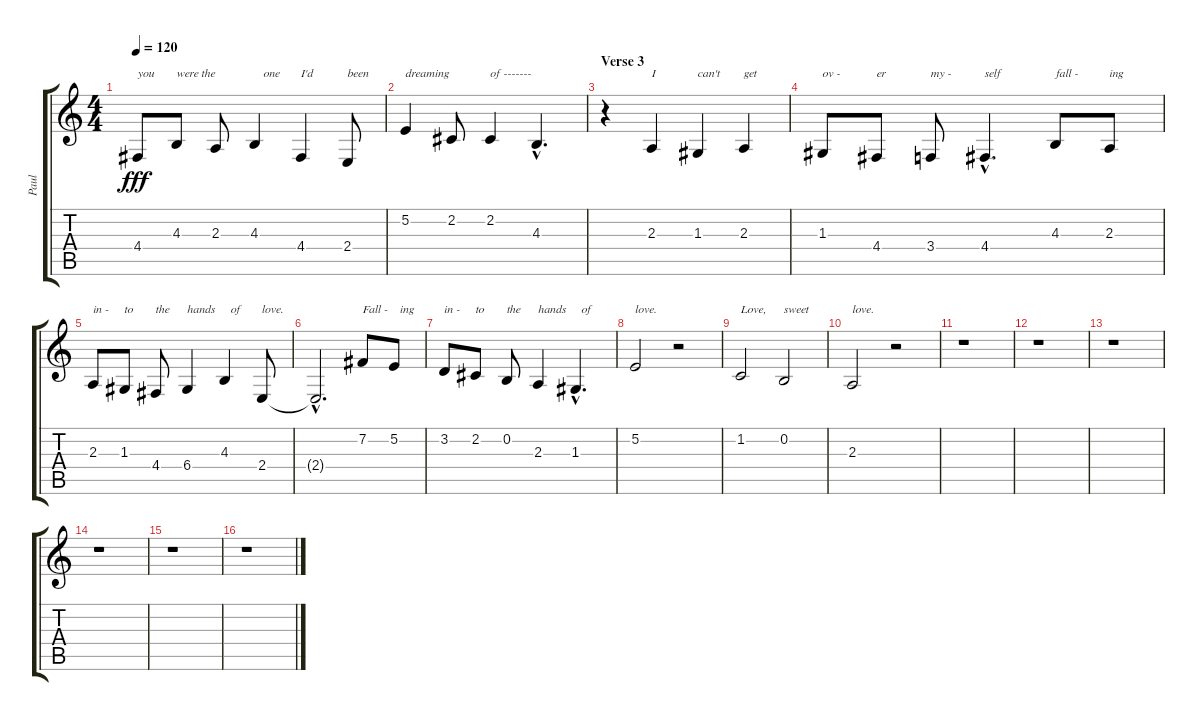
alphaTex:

\track ("Paul" "Paul") {instrument baritonesax}
\staff {score tabs}
\tuning (E4 B3 G3 D3 A2 E2) {hide}
\ts (4 4)
\tempo 120
\clef g2
\ks c
4.4.8{txt "you" dy fff} 4.3.8{txt "were the"} 2.3.8 4.3.4{txt "   one"} 4.4.4{txt "I'd"} 2.4.8{txt "been"} |
5.2.4{txt "dreaming"} 2.2.8 2.2.4{txt "of -------"} 4.3{hac}.4{d} |
\section ("" "Verse 3")
r.4 2.3.4{txt "I"} 1.3.4{txt "can't"} 2.3.4{txt "get"} |
1.3.8{txt "ov -"} 4.4.8{txt "er"} 3.4.8{txt "my -"} 4.4{hac}.4{d txt "self"} 4.3.8{txt "fall -"} 2.3.8{txt "ing"} |
2.3.8{txt "in -"} 1.3.8{txt "to"} 4.4.8{txt "the"} 6.4.4{txt "hands"} 4.3.4{txt "  of"} 2.4.8{txt "love."} |
2.4{hac t}.2{d} 7.2.8{txt "Fall -"} 5.2.8{txt "  ing"} |
3.2.8{txt "in -"} 2.2.8{txt "to"} 0.2.8{txt "the"} 2.3.4{txt "hands"} 1.3{hac}.4{d txt "  of"} |
5.2.2{txt "love."} r.2 |
1.2.2{txt "Love,"} 0.2.2{txt "sweet"} |
2.3.2{txt "love."} r.2 |
r.1 |
r.1 |
r.1 |
r.1 |
r.1 |
r.1
